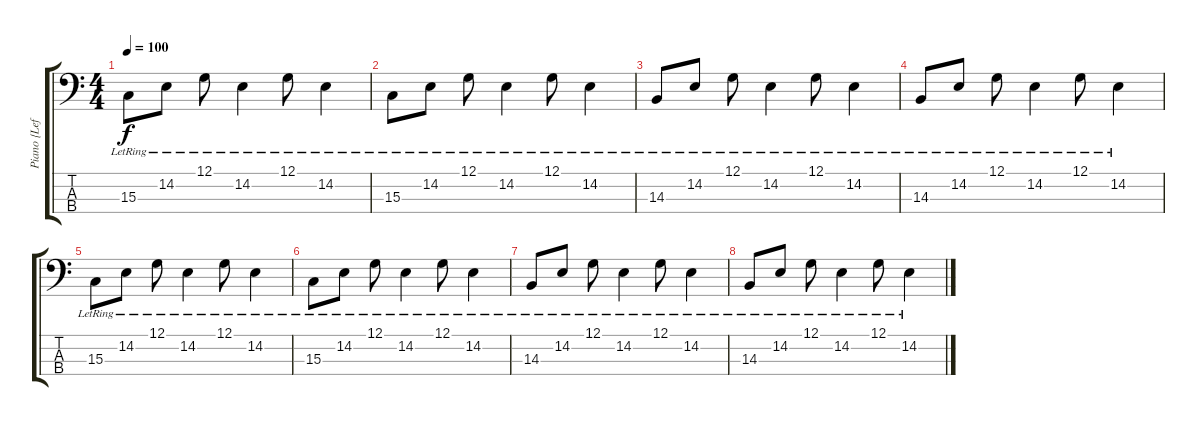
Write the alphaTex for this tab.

\track ("Piano {Left}" "Piano {Lef") {instrument acousticgrandpiano}
\staff {score tabs}
\tuning (G2 D2 A1 E1) {hide}
\ts (4 4)
\tempo 100
\clef f4
\ks c
15.3{lr}.8{dy f volume 3} 14.2{lr}.8 12.1{lr}.8 14.2{lr}.4 12.1{lr}.8 14.2{lr}.4 |
15.3{lr}.8 14.2{lr}.8 12.1{lr}.8 14.2{lr}.4 12.1{lr}.8 14.2{lr}.4 |
14.3{lr}.8 14.2{lr}.8 12.1{lr}.8 14.2{lr}.4 12.1{lr}.8 14.2{lr}.4 |
14.3{lr}.8 14.2{lr}.8 12.1{lr}.8 14.2{lr}.4 12.1{lr}.8 14.2{lr}.4 |
15.3{lr}.8{volume 0} 14.2{lr}.8 12.1{lr}.8 14.2{lr}.4 12.1{lr}.8 14.2{lr}.4 |
15.3{lr}.8 14.2{lr}.8 12.1{lr}.8 14.2{lr}.4 12.1{lr}.8 14.2{lr}.4 |
14.3{lr}.8 14.2{lr}.8 12.1{lr}.8 14.2{lr}.4 12.1{lr}.8 14.2{lr}.4 |
14.3{lr}.8 14.2{lr}.8 12.1{lr}.8 14.2{lr}.4 12.1{lr}.8 14.2{lr}.4
